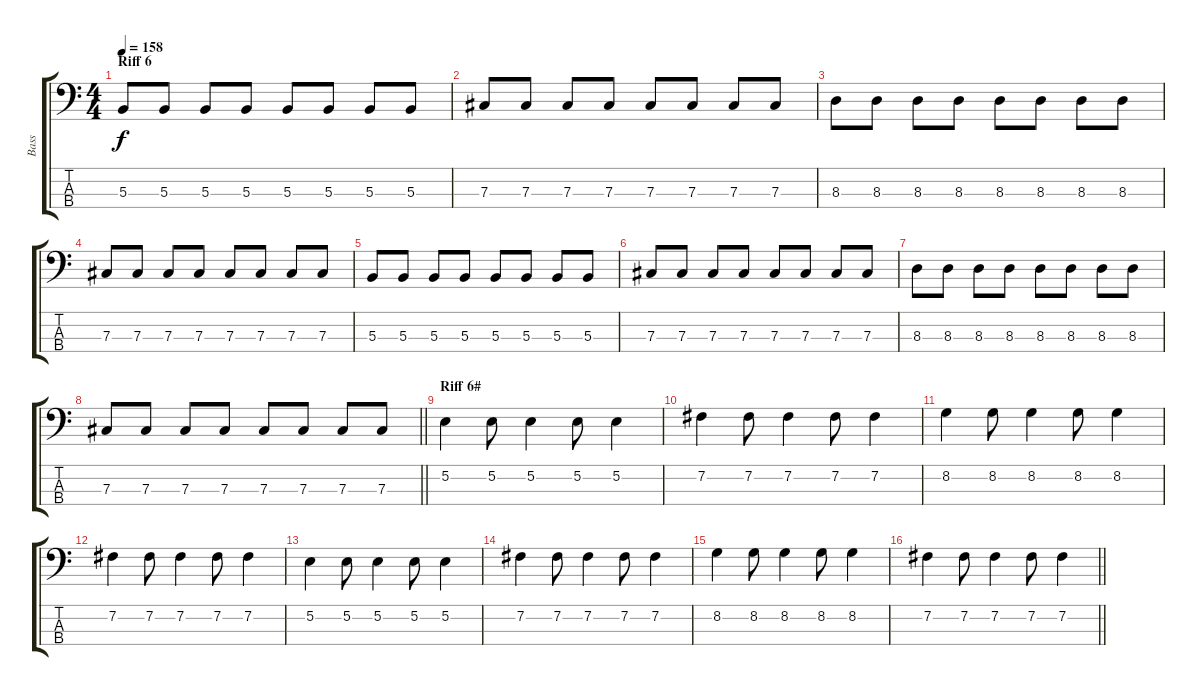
\track ("Bass" "Bass") {instrument electricbasspick}
\staff {score tabs}
\tuning (E2 B1 Gb1 Db1) {hide}
\ts (4 4)
\section ("" "Riff 6")
\tempo 158
\clef f4
\ks c
5.3.8{dy f} 5.3.8 5.3.8 5.3.8 5.3.8 5.3.8 5.3.8 5.3.8 |
7.3.8 7.3.8 7.3.8 7.3.8 7.3.8 7.3.8 7.3.8 7.3.8 |
8.3.8 8.3.8 8.3.8 8.3.8 8.3.8 8.3.8 8.3.8 8.3.8 |
7.3.8 7.3.8 7.3.8 7.3.8 7.3.8 7.3.8 7.3.8 7.3.8 |
5.3.8 5.3.8 5.3.8 5.3.8 5.3.8 5.3.8 5.3.8 5.3.8 |
7.3.8 7.3.8 7.3.8 7.3.8 7.3.8 7.3.8 7.3.8 7.3.8 |
8.3.8 8.3.8 8.3.8 8.3.8 8.3.8 8.3.8 8.3.8 8.3.8 |
\barLineRight lightlight
7.3.8 7.3.8 7.3.8 7.3.8 7.3.8 7.3.8 7.3.8 7.3.8 |
\section ("" "Riff 6#")
5.2.4 5.2.8 5.2.4 5.2.8 5.2.4 |
7.2.4 7.2.8 7.2.4 7.2.8 7.2.4 |
8.2.4 8.2.8 8.2.4 8.2.8 8.2.4 |
7.2.4 7.2.8 7.2.4 7.2.8 7.2.4 |
5.2.4 5.2.8 5.2.4 5.2.8 5.2.4 |
7.2.4 7.2.8 7.2.4 7.2.8 7.2.4 |
8.2.4 8.2.8 8.2.4 8.2.8 8.2.4 |
\barLineRight lightlight
7.2.4 7.2.8 7.2.4 7.2.8 7.2.4
